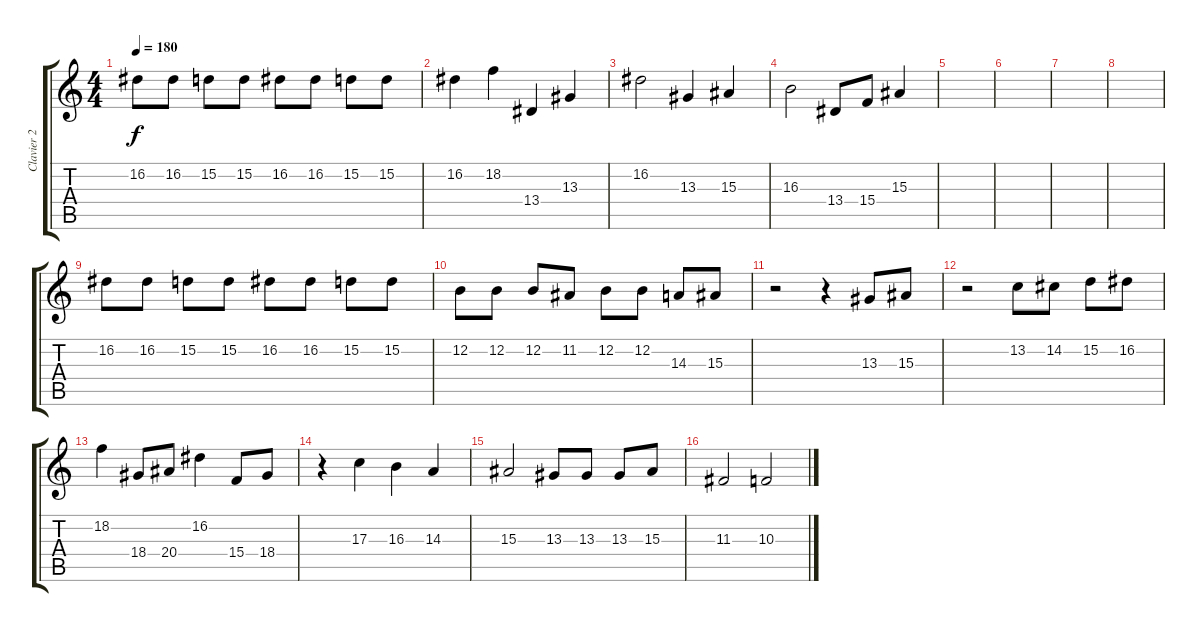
\track ("Clavier 2" "Clavier 2") {instrument musicbox}
\staff {score tabs}
\tuning (E4 B3 G3 D3 A2 D2) {hide}
\ts (4 4)
\tempo 180
\clef g2
\ks c
16.2.8{dy f} 16.2.8 15.2.8 15.2.8 16.2.8 16.2.8 15.2.8 15.2.8 |
16.2.4 18.2.4 13.4.4 13.3.4 |
16.2.2 13.3.4 15.3.4 |
16.3.2 13.4.8 15.4.8 15.3.4 |
|
|
|
|
16.2.8 16.2.8 15.2.8 15.2.8 16.2.8 16.2.8 15.2.8 15.2.8 |
12.2.8 12.2.8 12.2.8 11.2.8 12.2.8 12.2.8 14.3.8 15.3.8 |
r.2 r.4 13.3.8 15.3.8 |
r.2 13.2.8 14.2.8 15.2.8 16.2.8 |
18.2.4 18.4.8 20.4.8 16.2.4 15.4.8 18.4.8 |
r.4 17.3.4 16.3.4 14.3.4 |
15.3.2 13.3.8 13.3.8 13.3.8 15.3.8 |
11.3.2 10.3.2
